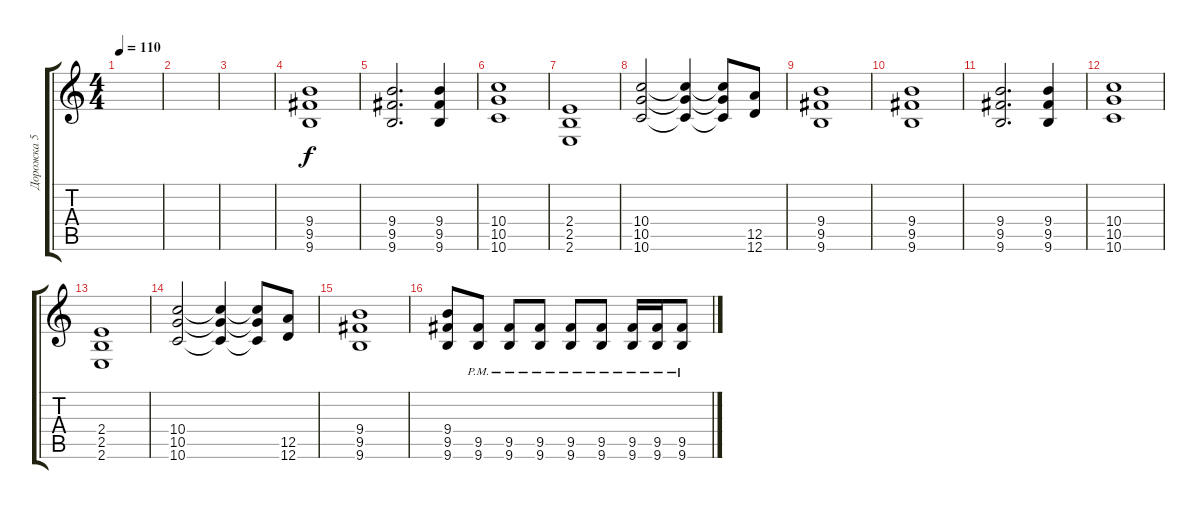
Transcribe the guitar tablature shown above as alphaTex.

\track ("Дорожка 5" "Дорожка 5") {instrument overdrivenguitar}
\staff {score tabs}
\tuning (E4 B3 G3 D3 A2 D2) {hide}
\ts (4 4)
\tempo 110
\clef g2
\ks c
|
|
|
(9.4 9.5 9.6).1 |
(9.4 9.5 9.6).2{d} (9.4 9.5 9.6).4 |
(10.4 10.5 10.6).1 |
(2.4 2.5 2.6).1 |
(10.4 10.5 10.6).2 (10.4{t} 10.5{t} 10.6{t}).4 (10.4{t} 10.5{t} 10.6{t}).8 (12.5 12.6).8 |
(9.4 9.5 9.6).1 |
(9.4 9.5 9.6).1 |
(9.4 9.5 9.6).2{d} (9.4 9.5 9.6).4 |
(10.4 10.5 10.6).1 |
(2.4 2.5 2.6).1 |
(10.4 10.5 10.6).2 (10.4{t} 10.5{t} 10.6{t}).4 (10.4{t} 10.5{t} 10.6{t}).8 (12.5 12.6).8 |
(9.4 9.5 9.6).1 |
(9.4 9.5 9.6).8 (9.5{pm} 9.6{pm}).8 (9.5{pm} 9.6{pm}).8 (9.5{pm} 9.6{pm}).8 (9.5{pm} 9.6{pm}).8 (9.5{pm} 9.6{pm}).8 (9.5{pm} 9.6{pm}).16 (9.5{pm} 9.6{pm}).16 (9.5{pm} 9.6{pm}).8
